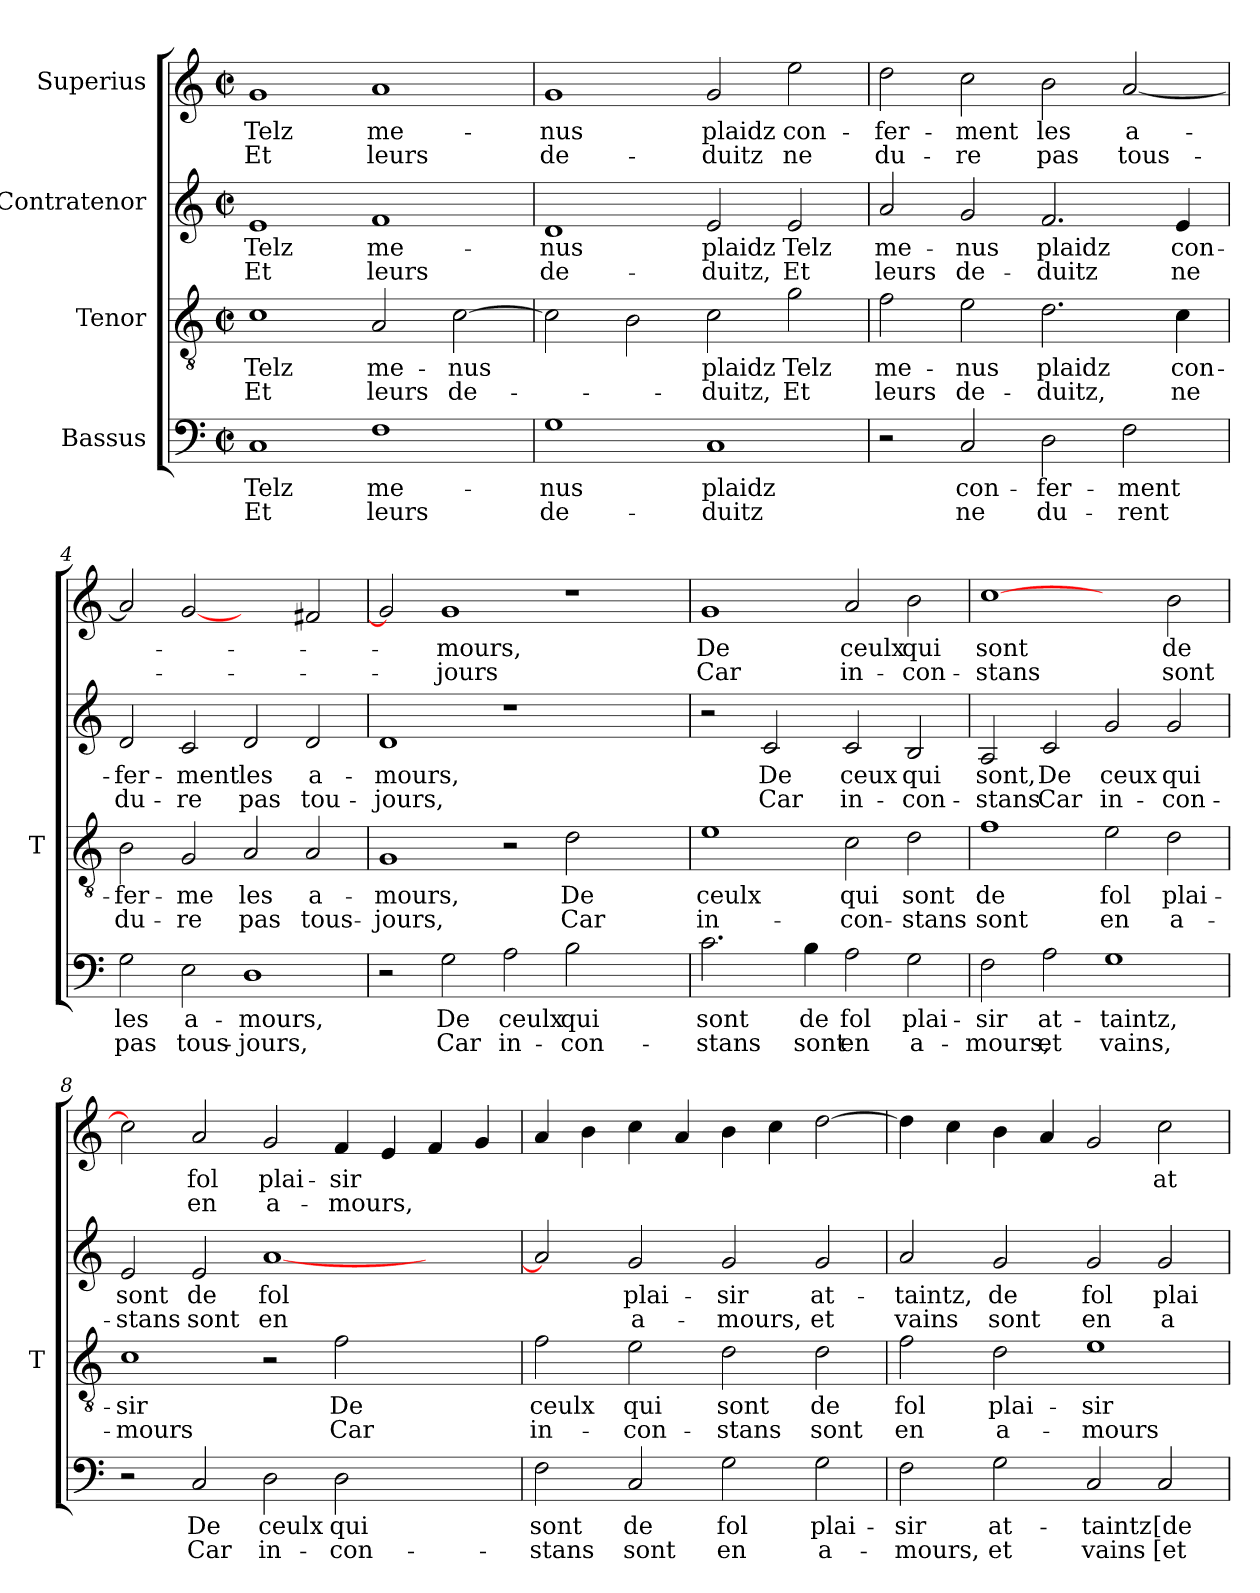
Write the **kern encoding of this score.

**kern	**text	**text	**kern	**text	**text	**kern	**text	**text	**kern	**text	**text
*part4	*part4	*part4	*part3	*part3	*part3	*part2	*part2	*part2	*part1	*part1	*part1
*staff4	*staff4	*staff4	*staff3	*staff3	*staff3	*staff2	*staff2	*staff2	*staff1	*staff1	*staff1
*I"Bassus	*	*	*I"Tenor	*	*	*I"Contratenor	*	*	*I"Superius	*	*
*	*	*	*I'T	*	*	*	*	*	*	*	*
*clefF4	*	*	*clefGv2	*	*	*clefG2	*	*	*clefG2	*	*
*k[]	*	*	*k[]	*	*	*k[]	*	*	*k[]	*	*
*C:	*	*	*C:	*	*	*C:	*	*	*C:	*	*
*M2/2	*	*	*M2/2	*	*	*M2/2	*	*	*M2/2	*	*
*met(c|)	*	*	*met(c|)	*	*	*met(c|)	*	*	*met(c|)	*	*
=1	=1	=1	=1	=1	=1	=1	=1	=1	=1	=1	=1
1C	-Telz	-Et	1c	-Telz	-Et	1e	-Telz	-Et	1g	-Telz	-Et
1F	me-	-leurs	2A	me-	-leurs	1f	me-	-leurs	1a	me-	-leurs
.	.	.	[2c	-nus	de-	.	.	.	.	.	.
=2	=2	=2	=2	=2	=2	=2	=2	=2	=2	=2	=2
1G	-nus	de-	2c]	.	.	1d	-nus	de-	1g	-nus	de-
.	.	.	2B	.	.	.	.	.	.	.	.
1C	-plaidz	-duitz	2c	-plaidz	-duitz,	2e	-plaidz	-duitz,	2g	-plaidz	-duitz
.	.	.	2g	-Telz	-Et	2e	-Telz	-Et	2ee	con-	-ne
=3	=3	=3	=3	=3	=3	=3	=3	=3	=3	=3	=3
2r	.	.	2f	me-	-leurs	2a	me-	-leurs	2dd	fer-	du-
2C	con-	-ne	2e	-nus	de-	2g	-nus	de-	2cc	-ment	-re
2D	fer-	du-	2.d	-plaidz	-duitz,	2.f	-plaidz	-duitz	2b	-les	-pas
2F	-ment	-rent	.	.	.	.	.	.	[2a	a-	tous-
.	.	.	4c	con-	-ne	4e	con-	-ne	.	.	.
=4	=4	=4	=4	=4	=4	=4	=4	=4	=4	=4	=4
2G	-les	-pas	2B	fer-	du-	2d	fer-	du-	2a]	.	.
2E	a-	tous-	2G	-me	-re	2c	-ment	-re	[2g	.	.
1D	-mours,	-jours,	2A	-les	-pas	2d	-les	-pas	2ryy	.	.
.	.	.	2A	a-	tous-	2d	a-	tou-	2f#X	.	.
=5	=5	=5	=5	=5	=5	=5	=5	=5	=5	=5	=5
2r	.	.	1G	-mours,	-jours,	1d	-mours,	-jours,	2g]	.	.
2G	-De	-Car	.	.	.	.	.	.	1g	-mours,	-jours
2A	-ceulx	in-	2r	.	.	1r	.	.	.	.	.
2B	-qui	con-	2d	-De	-Car	.	.	.	1r	.	.
2ryy	.	.	2ryy	.	.	2ryy	.	.	.	.	.
=6	=6	=6	=6	=6	=6	=6	=6	=6	=6	=6	=6
2.c	-sont	-stans	1e	-ceulx	in-	2r	.	.	1g	-De	-Car
.	.	.	.	.	.	2c	-De	-Car	.	.	.
4B	-de	-sont	.	.	.	.	.	.	.	.	.
2A	-fol	-en	2c	-qui	con-	2c	-ceux	in-	2a	-ceulx	in-
2G	plai-	a-	2d	-sont	-stans	2B	-qui	con-	2b	-qui	con-
=7	=7	=7	=7	=7	=7	=7	=7	=7	=7	=7	=7
2F	-sir	-mours,	1f	-de	-sont	2A	-sont,	-stans	[1cc	-sont	-stans
2A	at-	-et	.	.	.	2c	-De	-Car	.	.	.
1G	-taintz,	-vains,	2e	-fol	-en	2g	-ceux	in-	2ryy	.	.
.	.	.	2d	plai-	a-	2g	-qui	con-	2b	-de	-sont
!!LO:PB:g=z
=8	=8	=8	=8	=8	=8	=8	=8	=8	=8	=8	=8
2r	.	.	1c	-sir	-mours	2e	-sont	-stans	2cc]	.	.
2C	-De	-Car	.	.	.	2e	-de	-sont	2a	-fol	-en
2D	-ceulx	in-	2r	.	.	[1a	-fol	-en	2g	plai-	a-
2D	-qui	con-	2f	-De	-Car	.	.	.	4f	-sir	-mours,
.	.	.	.	.	.	.	.	.	4e	.	.
2ryy	.	.	2ryy	.	.	2ryy	.	.	4f	.	.
.	.	.	.	.	.	.	.	.	4g	.	.
=9	=9	=9	=9	=9	=9	=9	=9	=9	=9	=9	=9
2F	-sont	-stans	2f	-ceulx	in-	2a]	.	.	4a	.	.
.	.	.	.	.	.	.	.	.	4b	.	.
2C	-de	-sont	2e	-qui	con-	2g	plai-	a-	4cc	.	.
.	.	.	.	.	.	.	.	.	4a	.	.
2G	-fol	-en	2d	-sont	-stans	2g	-sir	-mours,	4b	.	.
.	.	.	.	.	.	.	.	.	4cc	.	.
2G	plai-	a-	2d	-de	-sont	2g	at-	-et	[2dd	.	.
=10	=10	=10	=10	=10	=10	=10	=10	=10	=10	=10	=10
2F	-sir	-mours,	2f	-fol	-en	2a	-taintz,	-vains	4dd]	.	.
.	.	.	.	.	.	.	.	.	4cc	.	.
2G	at-	-et	2d	plai-	a-	2g	-de	-sont	4b	.	.
.	.	.	.	.	.	.	.	.	4a	.	.
2C	-taintz	-vains	1e	-sir	-mours	2g	-fol	-en	2g	.	.
2C	-[de	-[et	.	.	.	2g	plai-	a-	2cc	at-	.
=	=	=	=	=	=	=	=	=	=	=	=
*-	*-	*-	*-	*-	*-	*-	*-	*-	*-	*-	*-
